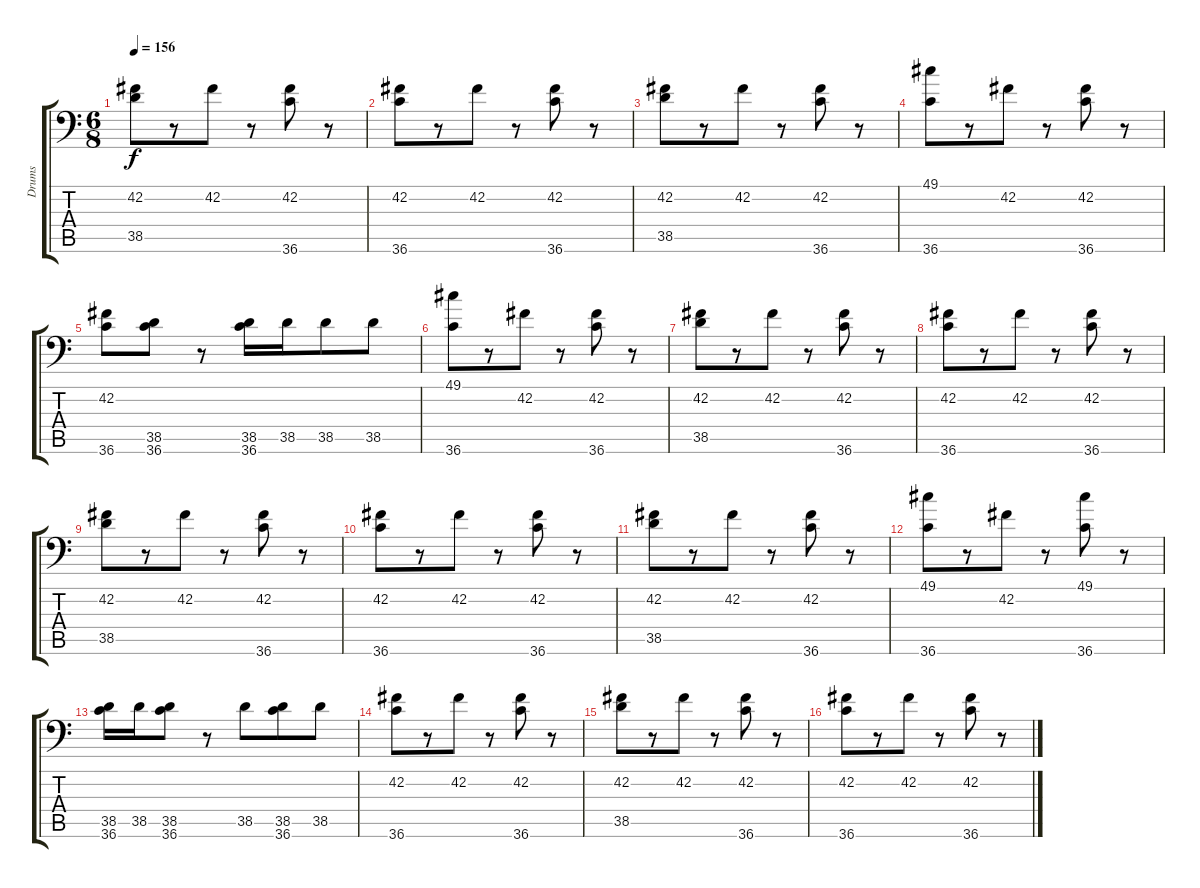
\track ("Drums" "Drums") {instrument acousticgrandpiano}
\staff {score tabs}
\tuning (C-1 C-1 C-1 C-1 C-1 C-1) {hide}
\ts (6 8)
\tempo 156
\clef f4
\ks c
(42.2 38.5).8{dy f} r.8 42.2.8 r.8 (42.2 36.6).8 r.8 |
(42.2 36.6).8 r.8 42.2.8 r.8 (42.2 36.6).8 r.8 |
(42.2 38.5).8 r.8 42.2.8 r.8 (42.2 36.6).8 r.8 |
(49.1 36.6).8 r.8 42.2.8 r.8 (42.2 36.6).8 r.8 |
(42.2 36.6).8 (38.5 36.6).8 r.8 (38.5 36.6).16 38.5.16 38.5.8 38.5.8 |
(49.1 36.6).8 r.8 42.2.8 r.8 (42.2 36.6).8 r.8 |
(42.2 38.5).8 r.8 42.2.8 r.8 (42.2 36.6).8 r.8 |
(42.2 36.6).8 r.8 42.2.8 r.8 (42.2 36.6).8 r.8 |
(42.2 38.5).8 r.8 42.2.8 r.8 (42.2 36.6).8 r.8 |
(42.2 36.6).8 r.8 42.2.8 r.8 (42.2 36.6).8 r.8 |
(42.2 38.5).8 r.8 42.2.8 r.8 (42.2 36.6).8 r.8 |
(49.1 36.6).8 r.8 42.2.8 r.8 (49.1 36.6).8 r.8 |
(38.5 36.6).16 38.5.16 (38.5 36.6).8 r.8 38.5.8 (38.5 36.6).8 38.5.8 |
(42.2 36.6).8 r.8 42.2.8 r.8 (42.2 36.6).8 r.8 |
(42.2 38.5).8 r.8 42.2.8 r.8 (42.2 36.6).8 r.8 |
(42.2 36.6).8 r.8 42.2.8 r.8 (42.2 36.6).8 r.8
